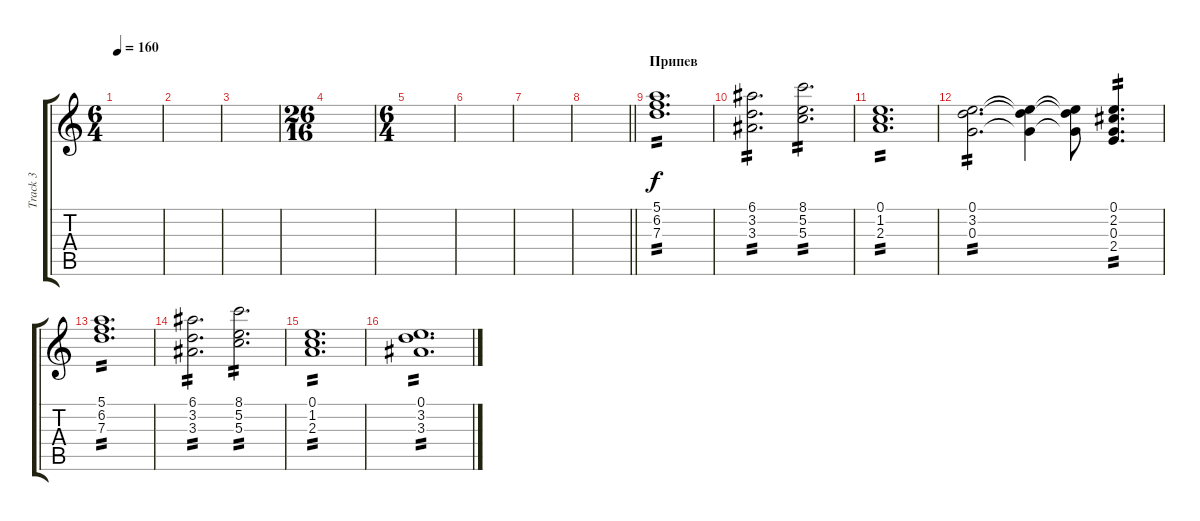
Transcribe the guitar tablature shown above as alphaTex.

\track ("Track 3" "Track 3") {instrument acousticguitarsteel}
\staff {score tabs}
\tuning (E4 B3 G3 D3 A2 E2) {hide}
\ts (6 4)
\tempo 160
\clef g2
\ks c
|
|
|
\ts (26 16)
|
\ts (6 4)
|
|
|
\barLineRight lightlight
|
\section ("" "Припев")
(5.1 6.2 7.3).1{d tp 2} |
(6.1 3.2 3.3).2{d tp 2} (8.1 5.2 5.3).2{d tp 2} |
(0.1 1.2 2.3).1{d tp 2} |
(0.1 3.2 0.3).2{d tp 2} (0.1{t} 3.2{t} 0.3{t}).4 (0.1{t} 3.2{t} 0.3{t}).8 (0.1 2.2 0.3 2.4).4{d tp 2} |
(5.1 6.2 7.3).1{d tp 2} |
(6.1 3.2 3.3).2{d tp 2} (8.1 5.2 5.3).2{d tp 2} |
(0.1 1.2 2.3).1{d tp 2} |
(0.1 3.2 3.3).1{d tp 2}
